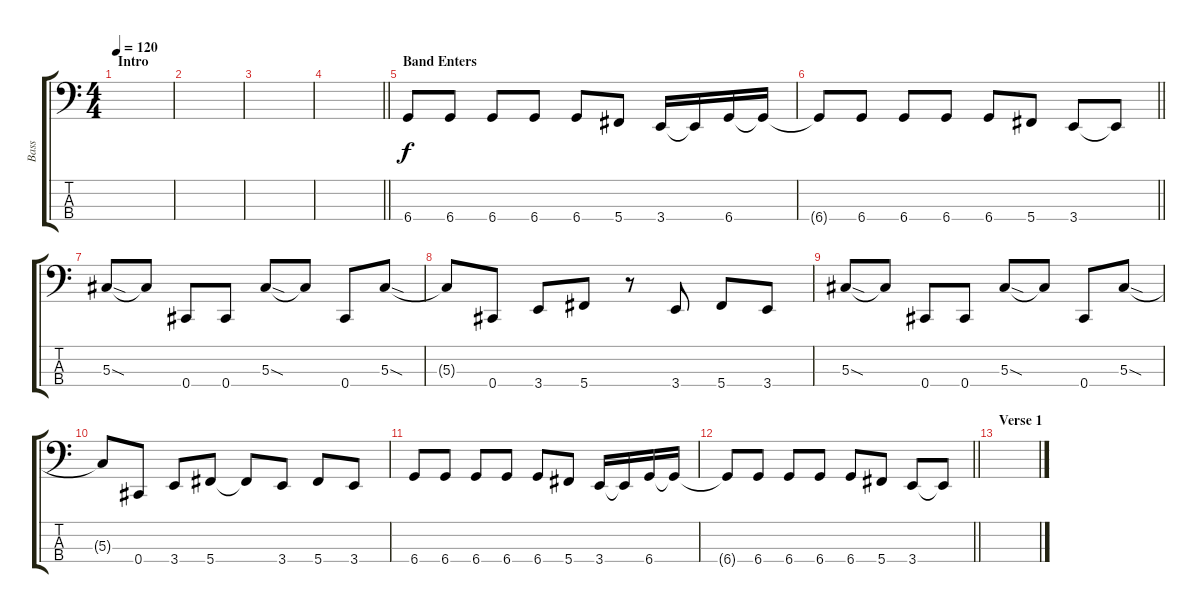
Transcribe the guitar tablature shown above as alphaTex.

\track ("Bass" "Bass") {instrument electricbasspick}
\staff {score tabs}
\tuning (Gb2 Db2 Ab1 Db1) {hide}
\ts (4 4)
\section ("" "Intro")
\tempo 120
\tempo 175
\tempo 120
\clef f4
\ks c
|
|
|
\barLineRight lightlight
|
\section ("" "Band Enters")
6.4.8 6.4.8 6.4.8 6.4.8 6.4.8 5.4.8 3.4.16 3.4{t}.16 6.4.16 6.4{t}.16 |
\barLineRight lightlight
6.4{t}.8 6.4.8 6.4.8 6.4.8 6.4.8 5.4.8 3.4.8 3.4{t}.8 |
\section ("" "")
5.3{sod}.8 5.3{t}.8 0.4.8 0.4.8 5.3{sod}.8 5.3{t}.8 0.4.8 5.3{sod}.8 |
5.3{t}.8 0.4.8 3.4.8 5.4.8 r.8 3.4.8 5.4.8 3.4.8 |
5.3{sod}.8 5.3{t}.8 0.4.8 0.4.8 5.3{sod}.8 5.3{t}.8 0.4.8 5.3{sod}.8 |
5.3{t}.8 0.4.8 3.4.8 5.4.8 5.4{t}.8 3.4.8 5.4.8 3.4.8 |
6.4.8 6.4.8 6.4.8 6.4.8 6.4.8 5.4.8 3.4.16 3.4{t}.16 6.4.16 6.4{t}.16 |
\barLineRight lightlight
6.4{t}.8 6.4.8 6.4.8 6.4.8 6.4.8 5.4.8 3.4.8 3.4{t}.8 |
\section ("" "Verse 1")
